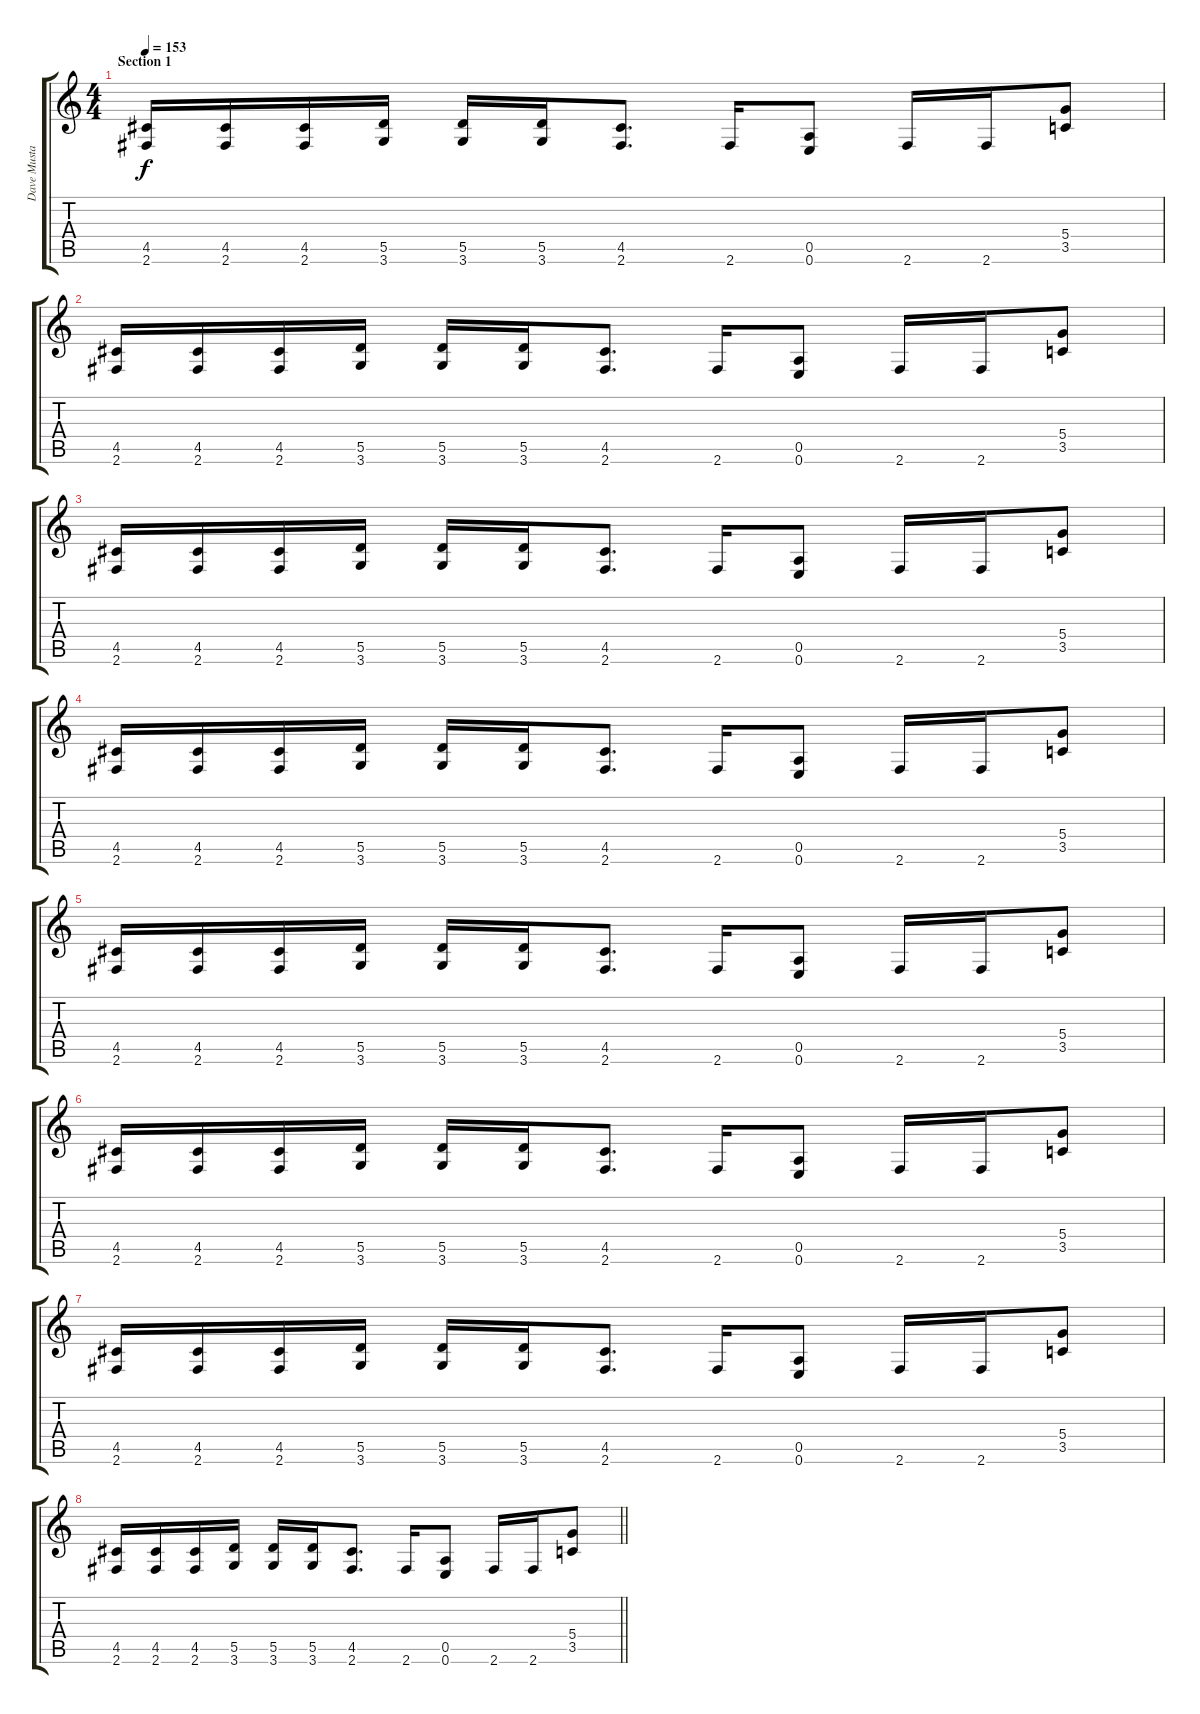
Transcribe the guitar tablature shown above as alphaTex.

\track ("Dave Mustaine" "Dave Musta") {instrument distortionguitar}
\staff {score tabs}
\tuning (E4 B3 G3 D3 A2 E2) {hide}
\ts (4 4)
\section ("" "Section 1")
\tempo 153
\clef g2
\ks c
(4.5 2.6).16{dy f} (4.5 2.6).16 (4.5 2.6).16 (5.5 3.6).16 (5.5 3.6).16 (5.5 3.6).16 (4.5 2.6).8{d} 2.6.16 (0.5 0.6).8 2.6.16 2.6.16 (5.4 3.5).8 |
(4.5 2.6).16 (4.5 2.6).16 (4.5 2.6).16 (5.5 3.6).16 (5.5 3.6).16 (5.5 3.6).16 (4.5 2.6).8{d} 2.6.16 (0.5 0.6).8 2.6.16 2.6.16 (5.4 3.5).8 |
(4.5 2.6).16 (4.5 2.6).16 (4.5 2.6).16 (5.5 3.6).16 (5.5 3.6).16 (5.5 3.6).16 (4.5 2.6).8{d} 2.6.16 (0.5 0.6).8 2.6.16 2.6.16 (5.4 3.5).8 |
(4.5 2.6).16 (4.5 2.6).16 (4.5 2.6).16 (5.5 3.6).16 (5.5 3.6).16 (5.5 3.6).16 (4.5 2.6).8{d} 2.6.16 (0.5 0.6).8 2.6.16 2.6.16 (5.4 3.5).8 |
(4.5 2.6).16 (4.5 2.6).16 (4.5 2.6).16 (5.5 3.6).16 (5.5 3.6).16 (5.5 3.6).16 (4.5 2.6).8{d} 2.6.16 (0.5 0.6).8 2.6.16 2.6.16 (5.4 3.5).8 |
(4.5 2.6).16 (4.5 2.6).16 (4.5 2.6).16 (5.5 3.6).16 (5.5 3.6).16 (5.5 3.6).16 (4.5 2.6).8{d} 2.6.16 (0.5 0.6).8 2.6.16 2.6.16 (5.4 3.5).8 |
(4.5 2.6).16 (4.5 2.6).16 (4.5 2.6).16 (5.5 3.6).16 (5.5 3.6).16 (5.5 3.6).16 (4.5 2.6).8{d} 2.6.16 (0.5 0.6).8 2.6.16 2.6.16 (5.4 3.5).8 |
\barLineRight lightlight
(4.5 2.6).16 (4.5 2.6).16 (4.5 2.6).16 (5.5 3.6).16 (5.5 3.6).16 (5.5 3.6).16 (4.5 2.6).8{d} 2.6.16 (0.5 0.6).8 2.6.16 2.6.16 (5.4 3.5).8
